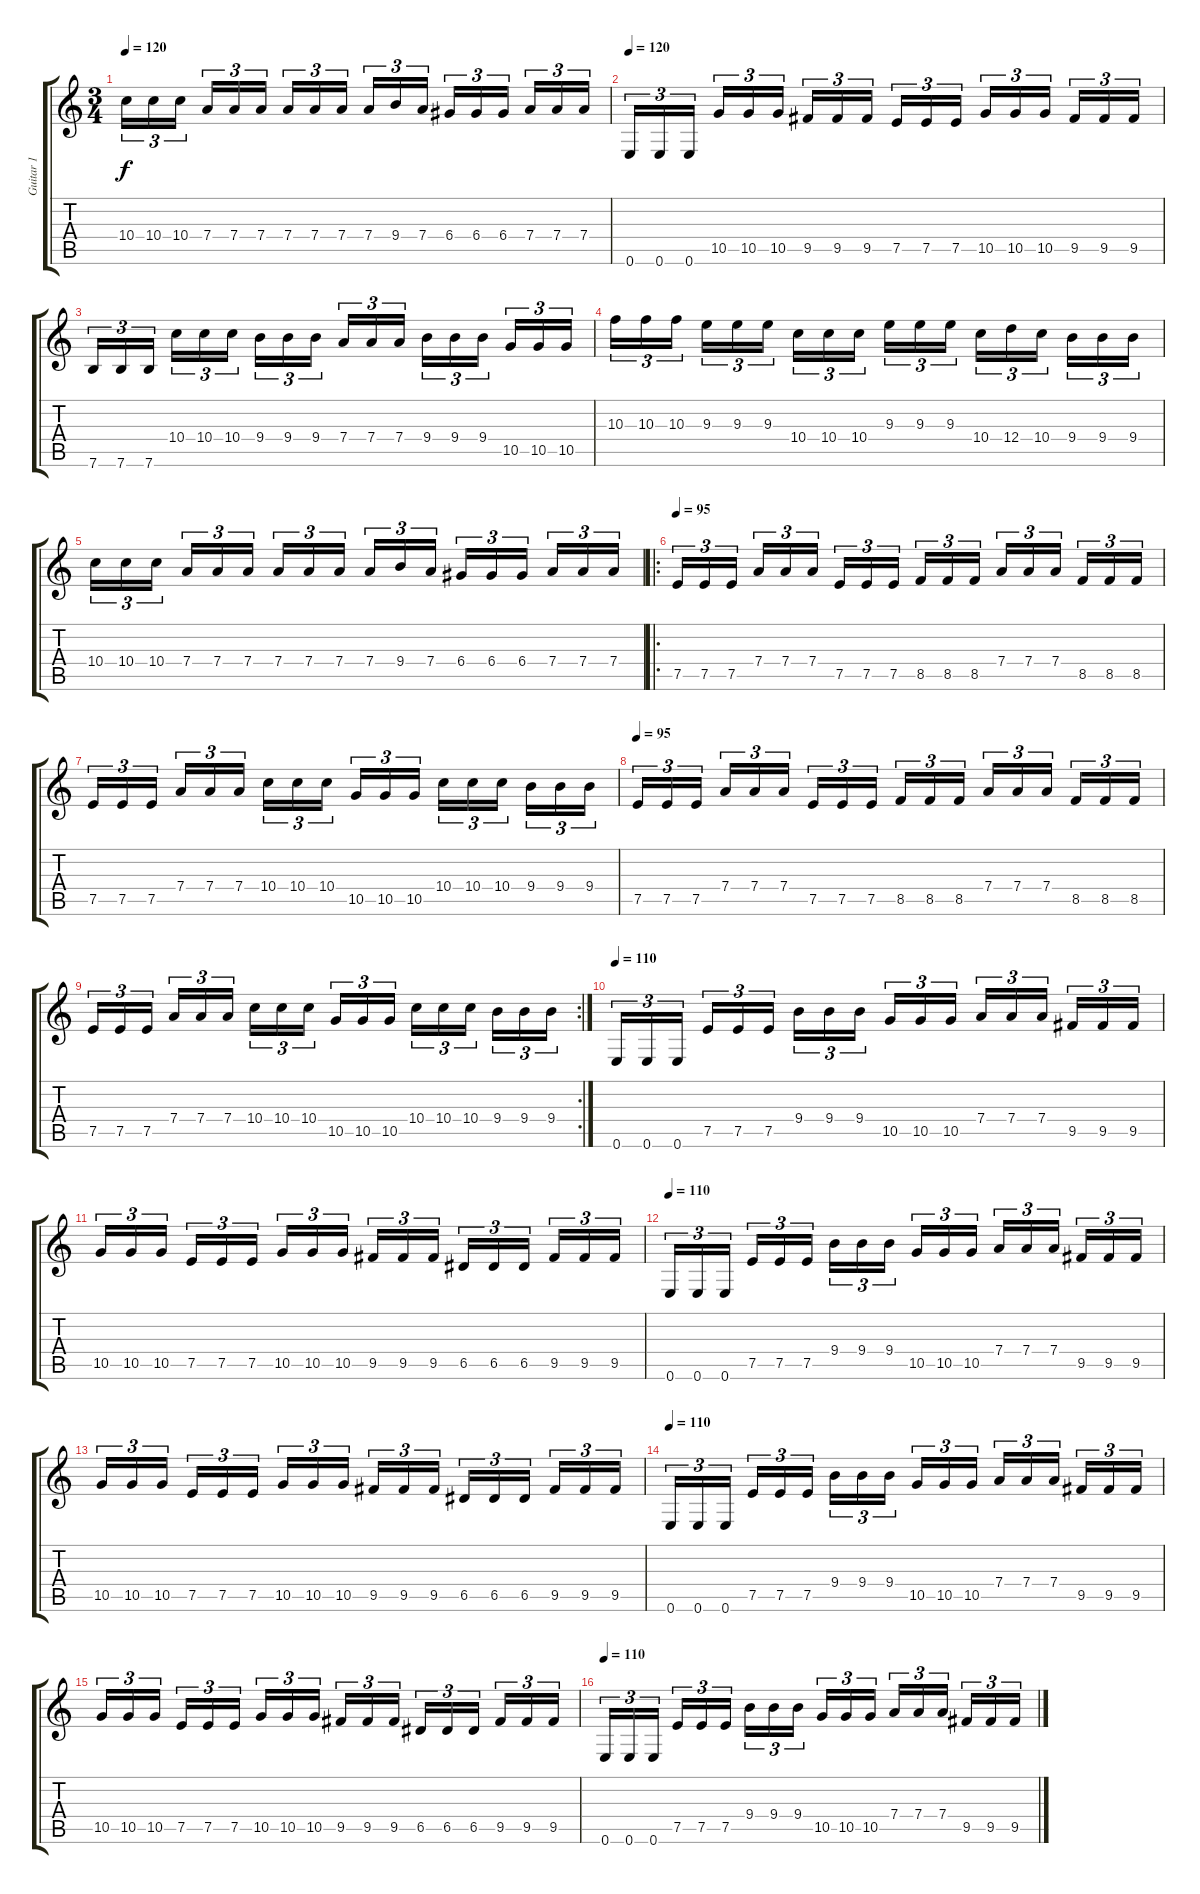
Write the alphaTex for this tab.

\track ("Guitar 1" "Guitar 1") {instrument distortionguitar}
\staff {score tabs}
\tuning (E4 B3 G3 D3 A2 E2) {hide}
\ts (3 4)
\tempo 120
\clef g2
\ks c
10.4.16{tu (3 2) dy f} 10.4.16{tu (3 2)} 10.4.16{tu (3 2) beam splitsecondary} 7.4.16{tu (3 2)} 7.4.16{tu (3 2)} 7.4.16{tu (3 2)} 7.4.16{tu (3 2)} 7.4.16{tu (3 2)} 7.4.16{tu (3 2) beam splitsecondary} 7.4.16{tu (3 2)} 9.4.16{tu (3 2)} 7.4.16{tu (3 2)} 6.4.16{tu (3 2)} 6.4.16{tu (3 2)} 6.4.16{tu (3 2) beam splitsecondary} 7.4.16{tu (3 2)} 7.4.16{tu (3 2)} 7.4.16{tu (3 2)} |
\tempo 120
0.6.16{tu (3 2)} 0.6.16{tu (3 2)} 0.6.16{tu (3 2) beam splitsecondary} 10.5.16{tu (3 2)} 10.5.16{tu (3 2)} 10.5.16{tu (3 2)} 9.5.16{tu (3 2)} 9.5.16{tu (3 2)} 9.5.16{tu (3 2) beam splitsecondary} 7.5.16{tu (3 2)} 7.5.16{tu (3 2)} 7.5.16{tu (3 2)} 10.5.16{tu (3 2)} 10.5.16{tu (3 2)} 10.5.16{tu (3 2) beam splitsecondary} 9.5.16{tu (3 2)} 9.5.16{tu (3 2)} 9.5.16{tu (3 2)} |
7.6.16{tu (3 2)} 7.6.16{tu (3 2)} 7.6.16{tu (3 2) beam splitsecondary} 10.4.16{tu (3 2)} 10.4.16{tu (3 2)} 10.4.16{tu (3 2)} 9.4.16{tu (3 2)} 9.4.16{tu (3 2)} 9.4.16{tu (3 2) beam splitsecondary} 7.4.16{tu (3 2)} 7.4.16{tu (3 2)} 7.4.16{tu (3 2)} 9.4.16{tu (3 2)} 9.4.16{tu (3 2)} 9.4.16{tu (3 2) beam splitsecondary} 10.5.16{tu (3 2)} 10.5.16{tu (3 2)} 10.5.16{tu (3 2)} |
10.3.16{tu (3 2)} 10.3.16{tu (3 2)} 10.3.16{tu (3 2) beam splitsecondary} 9.3.16{tu (3 2)} 9.3.16{tu (3 2)} 9.3.16{tu (3 2)} 10.4.16{tu (3 2)} 10.4.16{tu (3 2)} 10.4.16{tu (3 2) beam splitsecondary} 9.3.16{tu (3 2)} 9.3.16{tu (3 2)} 9.3.16{tu (3 2)} 10.4.16{tu (3 2)} 12.4.16{tu (3 2)} 10.4.16{tu (3 2) beam splitsecondary} 9.4.16{tu (3 2)} 9.4.16{tu (3 2)} 9.4.16{tu (3 2)} |
10.4.16{tu (3 2)} 10.4.16{tu (3 2)} 10.4.16{tu (3 2) beam splitsecondary} 7.4.16{tu (3 2)} 7.4.16{tu (3 2)} 7.4.16{tu (3 2)} 7.4.16{tu (3 2)} 7.4.16{tu (3 2)} 7.4.16{tu (3 2) beam splitsecondary} 7.4.16{tu (3 2)} 9.4.16{tu (3 2)} 7.4.16{tu (3 2)} 6.4.16{tu (3 2)} 6.4.16{tu (3 2)} 6.4.16{tu (3 2) beam splitsecondary} 7.4.16{tu (3 2)} 7.4.16{tu (3 2)} 7.4.16{tu (3 2)} |
\ro
\tempo 95
7.5.16{tu (3 2)} 7.5.16{tu (3 2)} 7.5.16{tu (3 2) beam splitsecondary} 7.4.16{tu (3 2)} 7.4.16{tu (3 2)} 7.4.16{tu (3 2)} 7.5.16{tu (3 2)} 7.5.16{tu (3 2)} 7.5.16{tu (3 2) beam splitsecondary} 8.5.16{tu (3 2)} 8.5.16{tu (3 2)} 8.5.16{tu (3 2)} 7.4.16{tu (3 2)} 7.4.16{tu (3 2)} 7.4.16{tu (3 2) beam splitsecondary} 8.5.16{tu (3 2)} 8.5.16{tu (3 2)} 8.5.16{tu (3 2)} |
7.5.16{tu (3 2)} 7.5.16{tu (3 2)} 7.5.16{tu (3 2) beam splitsecondary} 7.4.16{tu (3 2)} 7.4.16{tu (3 2)} 7.4.16{tu (3 2)} 10.4.16{tu (3 2)} 10.4.16{tu (3 2)} 10.4.16{tu (3 2) beam splitsecondary} 10.5.16{tu (3 2)} 10.5.16{tu (3 2)} 10.5.16{tu (3 2)} 10.4.16{tu (3 2)} 10.4.16{tu (3 2)} 10.4.16{tu (3 2) beam splitsecondary} 9.4.16{tu (3 2)} 9.4.16{tu (3 2)} 9.4.16{tu (3 2)} |
\tempo 95
7.5.16{tu (3 2)} 7.5.16{tu (3 2)} 7.5.16{tu (3 2) beam splitsecondary} 7.4.16{tu (3 2)} 7.4.16{tu (3 2)} 7.4.16{tu (3 2)} 7.5.16{tu (3 2)} 7.5.16{tu (3 2)} 7.5.16{tu (3 2) beam splitsecondary} 8.5.16{tu (3 2)} 8.5.16{tu (3 2)} 8.5.16{tu (3 2)} 7.4.16{tu (3 2)} 7.4.16{tu (3 2)} 7.4.16{tu (3 2) beam splitsecondary} 8.5.16{tu (3 2)} 8.5.16{tu (3 2)} 8.5.16{tu (3 2)} |
\rc 2
7.5.16{tu (3 2)} 7.5.16{tu (3 2)} 7.5.16{tu (3 2) beam splitsecondary} 7.4.16{tu (3 2)} 7.4.16{tu (3 2)} 7.4.16{tu (3 2)} 10.4.16{tu (3 2)} 10.4.16{tu (3 2)} 10.4.16{tu (3 2) beam splitsecondary} 10.5.16{tu (3 2)} 10.5.16{tu (3 2)} 10.5.16{tu (3 2)} 10.4.16{tu (3 2)} 10.4.16{tu (3 2)} 10.4.16{tu (3 2) beam splitsecondary} 9.4.16{tu (3 2)} 9.4.16{tu (3 2)} 9.4.16{tu (3 2)} |
\tempo 100
\tempo 110
0.6.16{tu (3 2)} 0.6.16{tu (3 2)} 0.6.16{tu (3 2) beam splitsecondary} 7.5.16{tu (3 2)} 7.5.16{tu (3 2)} 7.5.16{tu (3 2)} 9.4.16{tu (3 2)} 9.4.16{tu (3 2)} 9.4.16{tu (3 2) beam splitsecondary} 10.5.16{tu (3 2)} 10.5.16{tu (3 2)} 10.5.16{tu (3 2)} 7.4.16{tu (3 2)} 7.4.16{tu (3 2)} 7.4.16{tu (3 2) beam splitsecondary} 9.5.16{tu (3 2)} 9.5.16{tu (3 2)} 9.5.16{tu (3 2)} |
10.5.16{tu (3 2)} 10.5.16{tu (3 2)} 10.5.16{tu (3 2) beam splitsecondary} 7.5.16{tu (3 2)} 7.5.16{tu (3 2)} 7.5.16{tu (3 2)} 10.5.16{tu (3 2)} 10.5.16{tu (3 2)} 10.5.16{tu (3 2) beam splitsecondary} 9.5.16{tu (3 2)} 9.5.16{tu (3 2)} 9.5.16{tu (3 2)} 6.5.16{tu (3 2)} 6.5.16{tu (3 2)} 6.5.16{tu (3 2) beam splitsecondary} 9.5.16{tu (3 2)} 9.5.16{tu (3 2)} 9.5.16{tu (3 2)} |
\tempo 110
0.6.16{tu (3 2)} 0.6.16{tu (3 2)} 0.6.16{tu (3 2) beam splitsecondary} 7.5.16{tu (3 2)} 7.5.16{tu (3 2)} 7.5.16{tu (3 2)} 9.4.16{tu (3 2)} 9.4.16{tu (3 2)} 9.4.16{tu (3 2) beam splitsecondary} 10.5.16{tu (3 2)} 10.5.16{tu (3 2)} 10.5.16{tu (3 2)} 7.4.16{tu (3 2)} 7.4.16{tu (3 2)} 7.4.16{tu (3 2) beam splitsecondary} 9.5.16{tu (3 2)} 9.5.16{tu (3 2)} 9.5.16{tu (3 2)} |
10.5.16{tu (3 2)} 10.5.16{tu (3 2)} 10.5.16{tu (3 2) beam splitsecondary} 7.5.16{tu (3 2)} 7.5.16{tu (3 2)} 7.5.16{tu (3 2)} 10.5.16{tu (3 2)} 10.5.16{tu (3 2)} 10.5.16{tu (3 2) beam splitsecondary} 9.5.16{tu (3 2)} 9.5.16{tu (3 2)} 9.5.16{tu (3 2)} 6.5.16{tu (3 2)} 6.5.16{tu (3 2)} 6.5.16{tu (3 2) beam splitsecondary} 9.5.16{tu (3 2)} 9.5.16{tu (3 2)} 9.5.16{tu (3 2)} |
\tempo 110
0.6.16{tu (3 2)} 0.6.16{tu (3 2)} 0.6.16{tu (3 2) beam splitsecondary} 7.5.16{tu (3 2)} 7.5.16{tu (3 2)} 7.5.16{tu (3 2)} 9.4.16{tu (3 2)} 9.4.16{tu (3 2)} 9.4.16{tu (3 2) beam splitsecondary} 10.5.16{tu (3 2)} 10.5.16{tu (3 2)} 10.5.16{tu (3 2)} 7.4.16{tu (3 2)} 7.4.16{tu (3 2)} 7.4.16{tu (3 2) beam splitsecondary} 9.5.16{tu (3 2)} 9.5.16{tu (3 2)} 9.5.16{tu (3 2)} |
10.5.16{tu (3 2)} 10.5.16{tu (3 2)} 10.5.16{tu (3 2) beam splitsecondary} 7.5.16{tu (3 2)} 7.5.16{tu (3 2)} 7.5.16{tu (3 2)} 10.5.16{tu (3 2)} 10.5.16{tu (3 2)} 10.5.16{tu (3 2) beam splitsecondary} 9.5.16{tu (3 2)} 9.5.16{tu (3 2)} 9.5.16{tu (3 2)} 6.5.16{tu (3 2)} 6.5.16{tu (3 2)} 6.5.16{tu (3 2) beam splitsecondary} 9.5.16{tu (3 2)} 9.5.16{tu (3 2)} 9.5.16{tu (3 2)} |
\tempo 110
0.6.16{tu (3 2)} 0.6.16{tu (3 2)} 0.6.16{tu (3 2) beam splitsecondary} 7.5.16{tu (3 2)} 7.5.16{tu (3 2)} 7.5.16{tu (3 2)} 9.4.16{tu (3 2)} 9.4.16{tu (3 2)} 9.4.16{tu (3 2) beam splitsecondary} 10.5.16{tu (3 2)} 10.5.16{tu (3 2)} 10.5.16{tu (3 2)} 7.4.16{tu (3 2)} 7.4.16{tu (3 2)} 7.4.16{tu (3 2) beam splitsecondary} 9.5.16{tu (3 2)} 9.5.16{tu (3 2)} 9.5.16{tu (3 2)}
